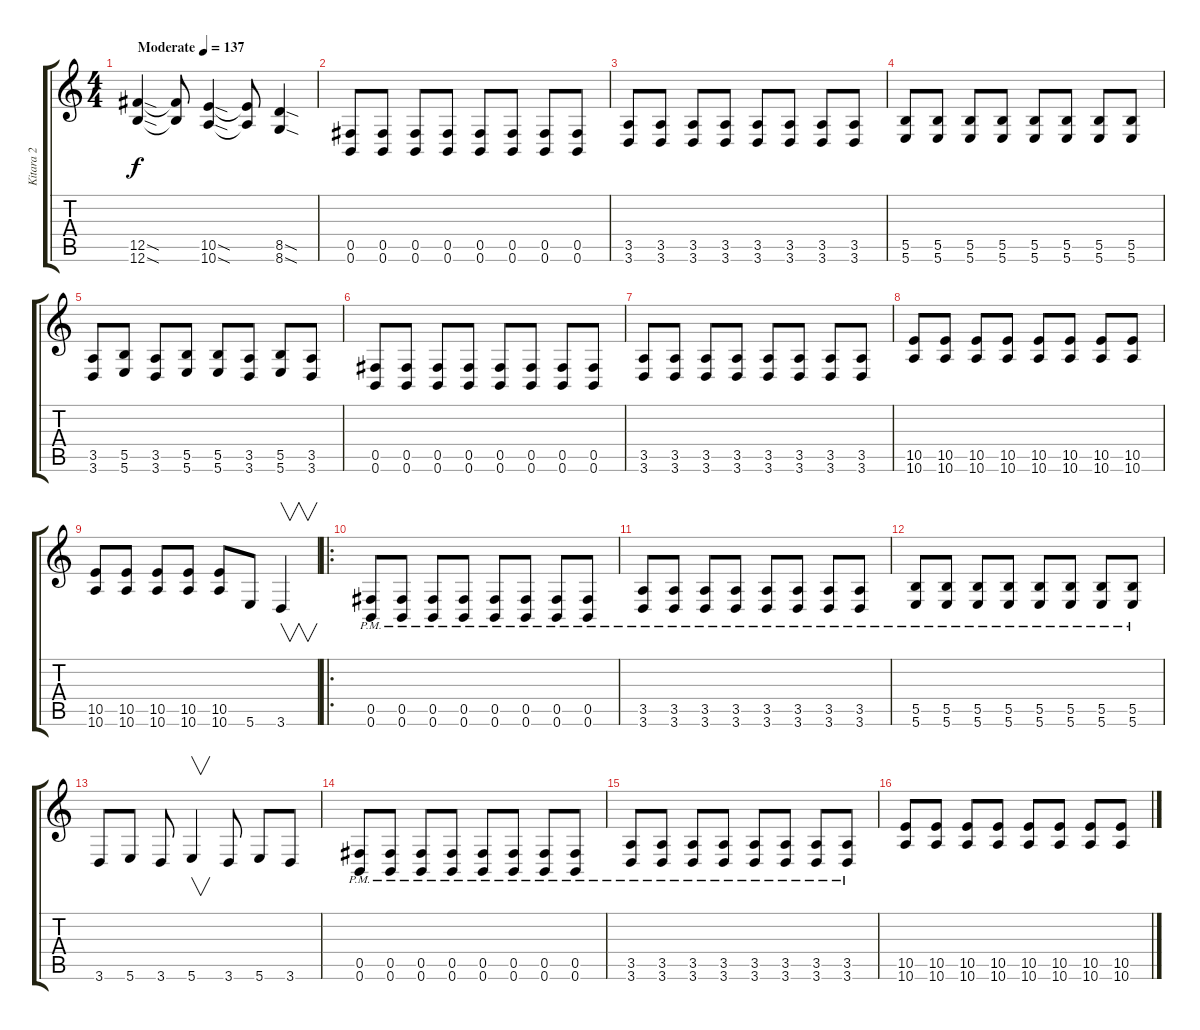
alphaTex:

\track ("Kitara 2" "Kitara 2") {instrument distortionguitar}
\staff {score tabs}
\tuning (Db4 Ab3 E3 B2 Gb2 B1) {hide}
\ts (4 4)
\tempo (137 "Moderate")
\clef g2
\ks c
(12.5{sod} 12.6{sod}).4{dy f instrument distortionguitar} (12.5{t} 12.6{t}).8 (10.5{sod} 10.6{sod}).4 (10.5{t} 10.6{t}).8 (8.5{sod} 8.6{sod}).4 |
(0.5 0.6).8 (0.5 0.6).8 (0.5 0.6).8 (0.5 0.6).8 (0.5 0.6).8 (0.5 0.6).8 (0.5 0.6).8 (0.5 0.6).8 |
(3.5 3.6).8 (3.5 3.6).8 (3.5 3.6).8 (3.5 3.6).8 (3.5 3.6).8 (3.5 3.6).8 (3.5 3.6).8 (3.5 3.6).8 |
(5.5 5.6).8 (5.5 5.6).8 (5.5 5.6).8 (5.5 5.6).8 (5.5 5.6).8 (5.5 5.6).8 (5.5 5.6).8 (5.5 5.6).8 |
(3.5 3.6).8 (5.5 5.6).8 (3.5 3.6).8 (5.5 5.6).8 (5.5 5.6).8 (3.5 3.6).8 (5.5 5.6).8 (3.5 3.6).8 |
(0.5 0.6).8 (0.5 0.6).8 (0.5 0.6).8 (0.5 0.6).8 (0.5 0.6).8 (0.5 0.6).8 (0.5 0.6).8 (0.5 0.6).8 |
(3.5 3.6).8 (3.5 3.6).8 (3.5 3.6).8 (3.5 3.6).8 (3.5 3.6).8 (3.5 3.6).8 (3.5 3.6).8 (3.5 3.6).8 |
(10.5 10.6).8 (10.5 10.6).8 (10.5 10.6).8 (10.5 10.6).8 (10.5 10.6).8 (10.5 10.6).8 (10.5 10.6).8 (10.5 10.6).8 |
(10.5 10.6).8 (10.5 10.6).8 (10.5 10.6).8 (10.5 10.6).8 (10.5 10.6).8 5.6.8 3.6.4{v} |
\ro
(0.5{pm} 0.6{pm}).8 (0.5{pm} 0.6{pm}).8 (0.5{pm} 0.6{pm}).8 (0.5{pm} 0.6{pm}).8 (0.5{pm} 0.6{pm}).8 (0.5{pm} 0.6{pm}).8 (0.5{pm} 0.6{pm}).8 (0.5{pm} 0.6{pm}).8 |
(3.5{pm} 3.6{pm}).8 (3.5{pm} 3.6{pm}).8 (3.5{pm} 3.6{pm}).8 (3.5{pm} 3.6{pm}).8 (3.5{pm} 3.6{pm}).8 (3.5{pm} 3.6{pm}).8 (3.5{pm} 3.6{pm}).8 (3.5{pm} 3.6{pm}).8 |
(5.5{pm} 5.6{pm}).8 (5.5{pm} 5.6{pm}).8 (5.5{pm} 5.6{pm}).8 (5.5{pm} 5.6{pm}).8 (5.5{pm} 5.6{pm}).8 (5.5{pm} 5.6{pm}).8 (5.5{pm} 5.6{pm}).8 (5.5{pm} 5.6{pm}).8 |
3.6.8 5.6.8 3.6.8 5.6.4{v} 3.6.8 5.6.8 3.6.8 |
(0.5{pm} 0.6{pm}).8 (0.5{pm} 0.6{pm}).8 (0.5{pm} 0.6{pm}).8 (0.5{pm} 0.6{pm}).8 (0.5{pm} 0.6{pm}).8 (0.5{pm} 0.6{pm}).8 (0.5{pm} 0.6{pm}).8 (0.5{pm} 0.6{pm}).8 |
(3.5{pm} 3.6{pm}).8 (3.5{pm} 3.6{pm}).8 (3.5{pm} 3.6{pm}).8 (3.5{pm} 3.6{pm}).8 (3.5{pm} 3.6{pm}).8 (3.5{pm} 3.6{pm}).8 (3.5{pm} 3.6{pm}).8 (3.5{pm} 3.6{pm}).8 |
(10.5 10.6).8 (10.5 10.6).8 (10.5 10.6).8 (10.5 10.6).8 (10.5 10.6).8 (10.5 10.6).8 (10.5 10.6).8 (10.5 10.6).8
